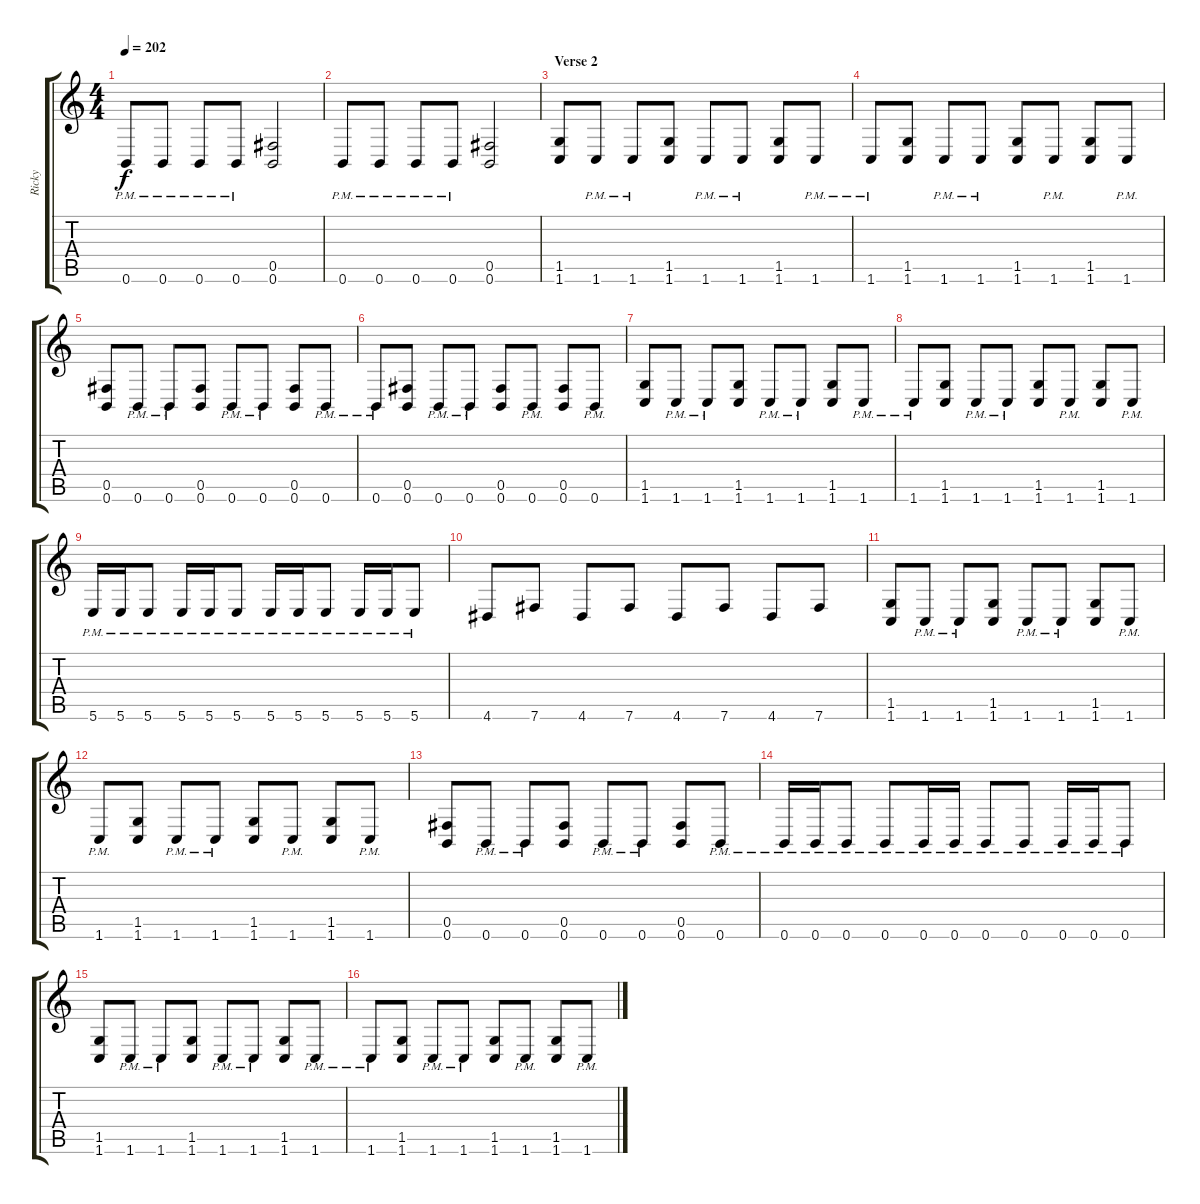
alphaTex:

\track ("Ricky " "Ricky ") {instrument distortionguitar}
\staff {score tabs}
\tuning (Db4 Ab3 E3 B2 Gb2 B1) {hide}
\ts (4 4)
\tempo 202
\clef g2
\ks c
0.6{pm}.8{dy f} 0.6{pm}.8 0.6{pm}.8 0.6{pm}.8 (0.5 0.6).2 |
0.6{pm}.8 0.6{pm}.8 0.6{pm}.8 0.6{pm}.8 (0.5 0.6).2 |
\section ("" "Verse 2")
(1.5 1.6).8 1.6{pm}.8 1.6{pm}.8 (1.5 1.6).8 1.6{pm}.8 1.6{pm}.8 (1.5 1.6).8 1.6{pm}.8 |
1.6{pm}.8 (1.5 1.6).8 1.6{pm}.8 1.6{pm}.8 (1.5 1.6).8 1.6{pm}.8 (1.5 1.6).8 1.6{pm}.8 |
(0.5 0.6).8 0.6{pm}.8 0.6{pm}.8 (0.5 0.6).8 0.6{pm}.8 0.6{pm}.8 (0.5 0.6).8 0.6{pm}.8 |
0.6{pm}.8 (0.5 0.6).8 0.6{pm}.8 0.6{pm}.8 (0.5 0.6).8 0.6{pm}.8 (0.5 0.6).8 0.6{pm}.8 |
(1.5 1.6).8 1.6{pm}.8 1.6{pm}.8 (1.5 1.6).8 1.6{pm}.8 1.6{pm}.8 (1.5 1.6).8 1.6{pm}.8 |
1.6{pm}.8 (1.5 1.6).8 1.6{pm}.8 1.6{pm}.8 (1.5 1.6).8 1.6{pm}.8 (1.5 1.6).8 1.6{pm}.8 |
5.6{pm}.16 5.6{pm}.16 5.6{pm}.8 5.6{pm}.16 5.6{pm}.16 5.6{pm}.8 5.6{pm}.16 5.6{pm}.16 5.6{pm}.8 5.6{pm}.16 5.6{pm}.16 5.6{pm}.8 |
4.6.8 7.6.8 4.6.8 7.6.8 4.6.8 7.6.8 4.6.8 7.6.8 |
(1.5 1.6).8 1.6{pm}.8 1.6{pm}.8 (1.5 1.6).8 1.6{pm}.8 1.6{pm}.8 (1.5 1.6).8 1.6{pm}.8 |
1.6{pm}.8 (1.5 1.6).8 1.6{pm}.8 1.6{pm}.8 (1.5 1.6).8 1.6{pm}.8 (1.5 1.6).8 1.6{pm}.8 |
(0.5 0.6).8 0.6{pm}.8 0.6{pm}.8 (0.5 0.6).8 0.6{pm}.8 0.6{pm}.8 (0.5 0.6).8 0.6{pm}.8 |
0.6{pm}.16 0.6{pm}.16 0.6{pm}.8 0.6{pm}.8 0.6{pm}.16 0.6{pm}.16 0.6{pm}.8 0.6{pm}.8 0.6{pm}.16 0.6{pm}.16 0.6{pm}.8 |
(1.5 1.6).8 1.6{pm}.8 1.6{pm}.8 (1.5 1.6).8 1.6{pm}.8 1.6{pm}.8 (1.5 1.6).8 1.6{pm}.8 |
1.6{pm}.8 (1.5 1.6).8 1.6{pm}.8 1.6{pm}.8 (1.5 1.6).8 1.6{pm}.8 (1.5 1.6).8 1.6{pm}.8
